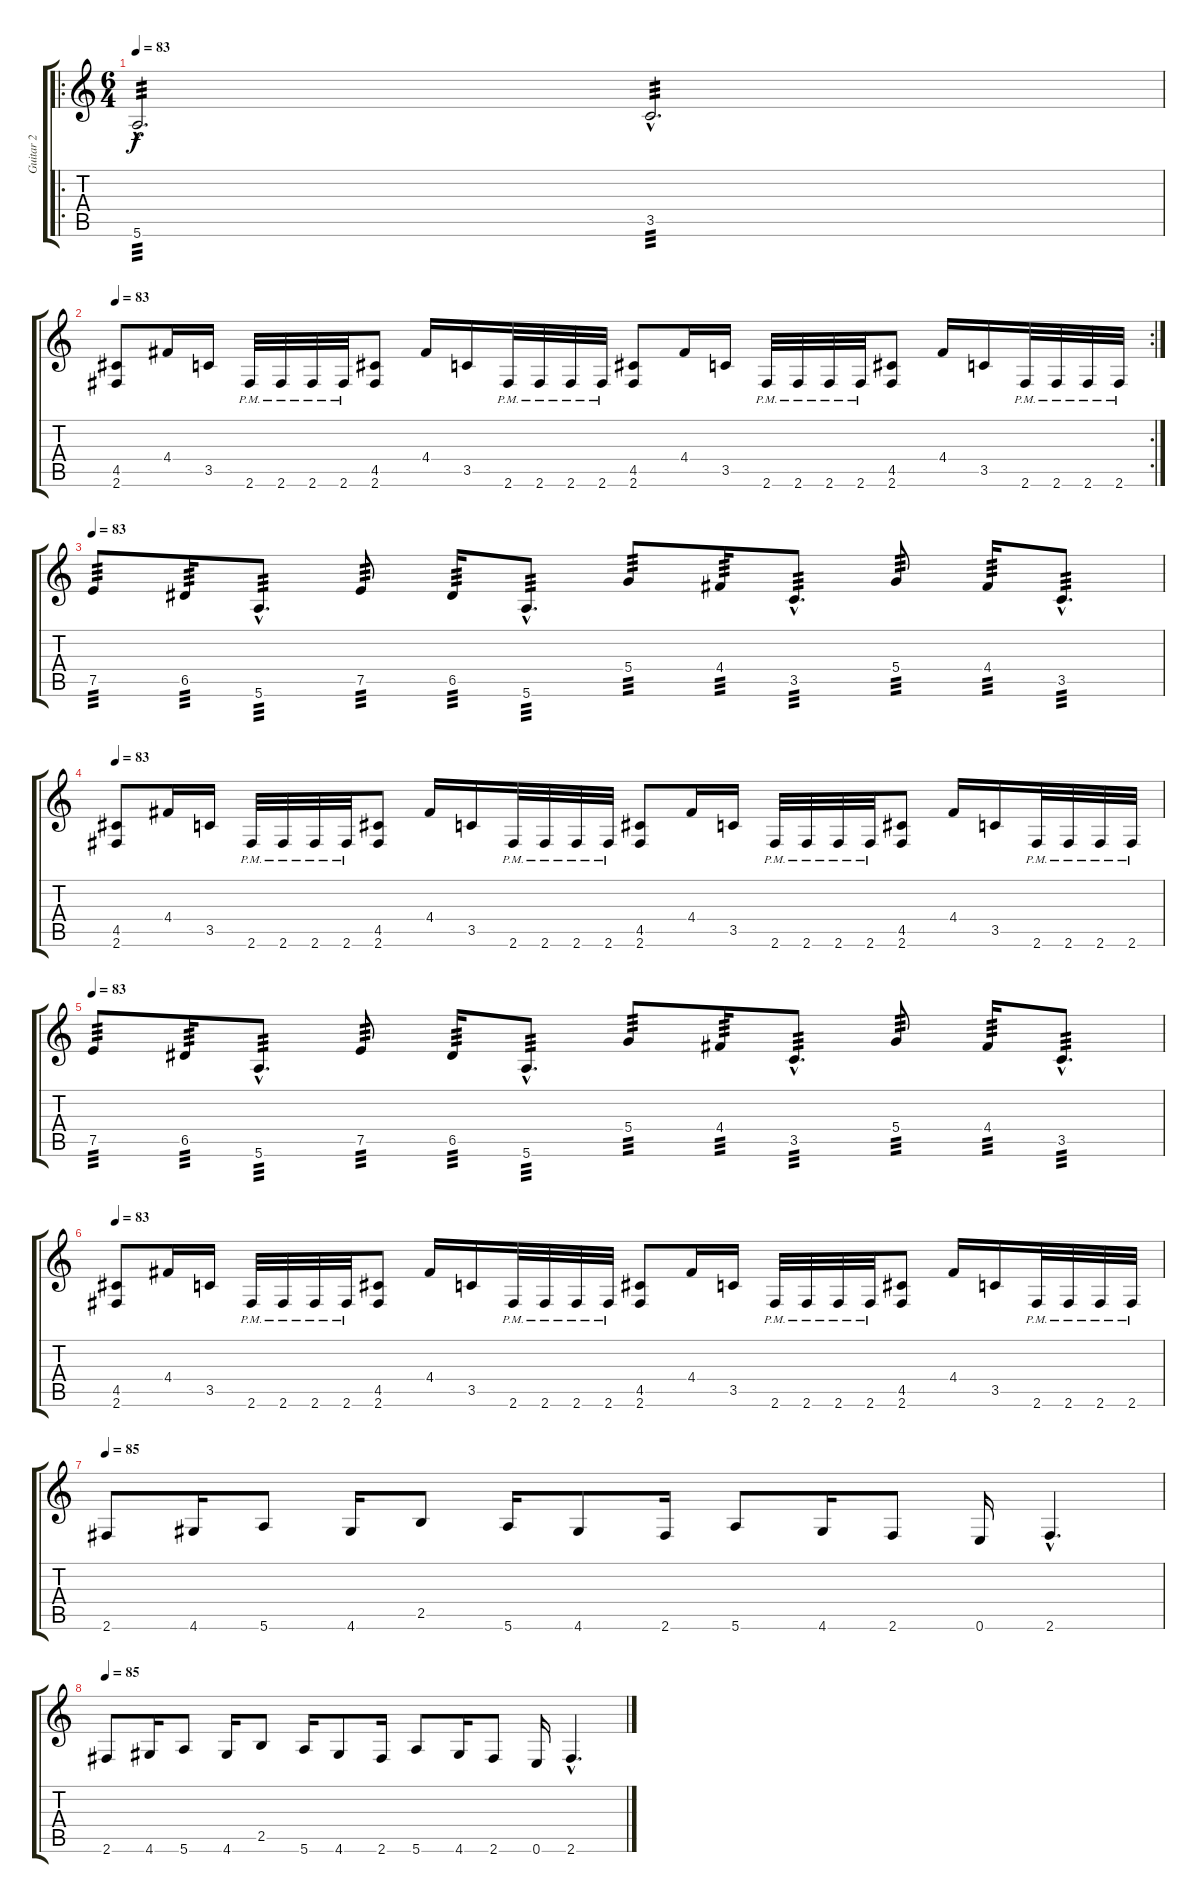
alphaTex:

\track ("Guitar 2" "Guitar 2") {instrument distortionguitar}
\staff {score tabs}
\tuning (E4 B3 G3 D3 A2 E2) {hide}
\ro
\ts (6 4)
\tempo 83
\clef g2
\ks c
5.6{hac}.2{d tp 3 dy f} 3.5{hac}.2{d tp 3} |
\rc 2
\tempo 83
(4.5 2.6).8{volume 13} 4.4.16 3.5.16 2.6{pm}.32 2.6{pm}.32 2.6{pm}.32 2.6{pm}.32 (4.5 2.6).8 4.4.16 3.5.16 2.6{pm}.32 2.6{pm}.32 2.6{pm}.32 2.6{pm}.32 (4.5 2.6).8 4.4.16 3.5.16 2.6{pm}.32 2.6{pm}.32 2.6{pm}.32 2.6{pm}.32 (4.5 2.6).8 4.4.16 3.5.16 2.6{pm}.32 2.6{pm}.32 2.6{pm}.32 2.6{pm}.32 |
\tempo 83
7.5.8{tp 3 volume 13} 6.5.16{tp 3} 5.6{hac}.8{d tp 3} 7.5.8{tp 3} 6.5.16{tp 3} 5.6{hac}.8{d tp 3} 5.4.8{tp 3} 4.4.16{tp 3} 3.5{hac}.8{d tp 3} 5.4.8{tp 3} 4.4.16{tp 3} 3.5{hac}.8{d tp 3} |
\tempo 83
(4.5 2.6).8{volume 13} 4.4.16 3.5.16 2.6{pm}.32 2.6{pm}.32 2.6{pm}.32 2.6{pm}.32 (4.5 2.6).8 4.4.16 3.5.16 2.6{pm}.32 2.6{pm}.32 2.6{pm}.32 2.6{pm}.32 (4.5 2.6).8 4.4.16 3.5.16 2.6{pm}.32 2.6{pm}.32 2.6{pm}.32 2.6{pm}.32 (4.5 2.6).8 4.4.16 3.5.16 2.6{pm}.32 2.6{pm}.32 2.6{pm}.32 2.6{pm}.32 |
\tempo 83
7.5.8{tp 3 volume 13} 6.5.16{tp 3} 5.6{hac}.8{d tp 3} 7.5.8{tp 3} 6.5.16{tp 3} 5.6{hac}.8{d tp 3} 5.4.8{tp 3} 4.4.16{tp 3} 3.5{hac}.8{d tp 3} 5.4.8{tp 3} 4.4.16{tp 3} 3.5{hac}.8{d tp 3} |
\tempo 83
(4.5 2.6).8{volume 13} 4.4.16 3.5.16 2.6{pm}.32 2.6{pm}.32 2.6{pm}.32 2.6{pm}.32 (4.5 2.6).8 4.4.16 3.5.16 2.6{pm}.32 2.6{pm}.32 2.6{pm}.32 2.6{pm}.32 (4.5 2.6).8 4.4.16 3.5.16 2.6{pm}.32 2.6{pm}.32 2.6{pm}.32 2.6{pm}.32 (4.5 2.6).8 4.4.16 3.5.16 2.6{pm}.32 2.6{pm}.32 2.6{pm}.32 2.6{pm}.32 |
\tempo 85
2.6.8{volume 16} 4.6.16 5.6.8 4.6.16 2.5.8 5.6.16 4.6.8 2.6.16 5.6.8 4.6.16 2.6.8 0.6.16 2.6{hac}.4{d} |
\tempo 85
2.6.8 4.6.16 5.6.8 4.6.16 2.5.8 5.6.16 4.6.8 2.6.16 5.6.8 4.6.16 2.6.8 0.6.16 2.6{hac}.4{d}
